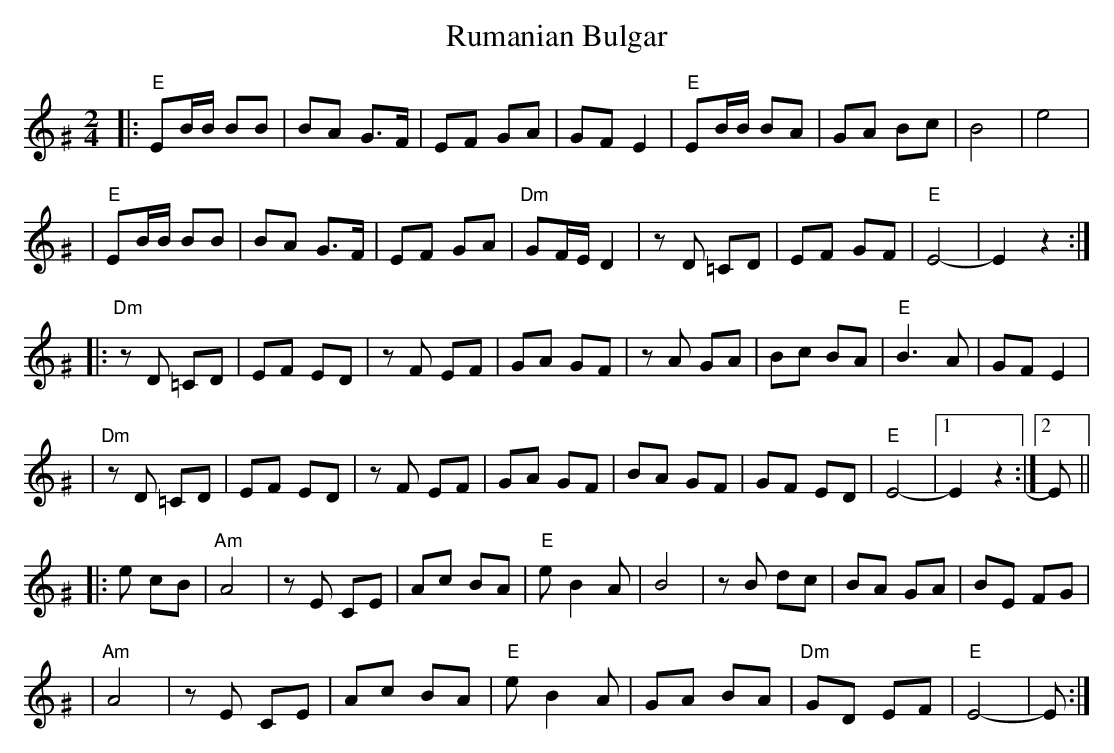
X:1
T: Rumanian Bulgar
M: 2/4
L: 1/16
K: EPhr exp ^G
|: "E"E2BB B2B2 \
| B2A2 G3F \
| E2F2 G2A2 \
| G2F2 E4 \
|  "E"E2BB B2A2 \
| G2A2 B2c2 \
| B8 \
| e8 |
|  "E"E2BB B2B2 \
| B2A2 G3F \
| E2F2 G2A2 \
| "Dm"G2FE D4  \
| z2D2 =C2D2 \
| E2F2 G2F2 \
| "E"E8- \
| E4 z4 :|
|: "Dm"z2D2 =C2D2 \
| E2F2 E2D2 \
| z2F2 E2F2 \
| G2A2 G2F2 \
| z2A2 G2A2 \
| B2c2 B2A2 \
| "E"B6 A2 \
| G2F2 E4 |
| "Dm"z2D2 =C2D2 \
| E2F2 E2D2 \
| z2F2 E2F2 \
| G2A2 G2F2 \
| B2A2 G2F2 \
| G2F2 E2D2 \
| "E"E8- |1 E4 z4 :|2 E2 ||
|: e2 c2B2 \
| "Am"A8 \
| z2E2 C2E2 \
| A2c2 B2A2 \
| "E"e2 B4 A2 \
| B8 \
| z2 B2 d2c2 \
| B2A2 G2A2 \
| B2E2 F2G2 |
| "Am"A8 \
|  z2E2 C2E2 \
| A2c2 B2A2 \
| "E"e2 B4 A2 \
| G2A2 B2A2 \
| "Dm"G2D2 E2F2 \
| "E"E8- \
| E2 :|
